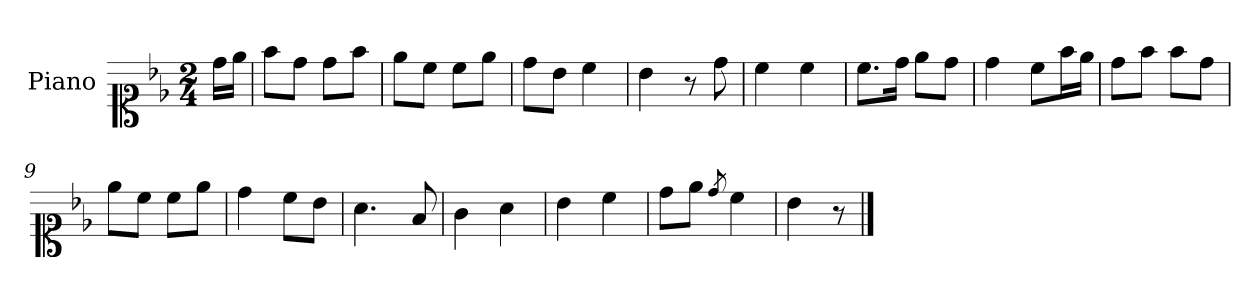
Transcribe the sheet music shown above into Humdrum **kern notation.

**kern
*part1
*staff1
*I"Piano
*I'Pno.
*clefC1
*k[b-e-]
*M2/4
=
16dd\LL
16ee-\JJ
=1
8ff\L
8dd\J
8dd\L
8ff\J
=2
8ee-\L
8cc\J
8cc\L
8ee-\J
=3
8dd\L
8b-\J
4cc\
=4
4b-\
8r
8dd\
=5
4cc\
4cc\
=6
8.cc\L
16dd\Jk
8ee-\L
8dd\J
=7
4dd\
8cc\L
16ff\L
16ee-\JJ
=8
8dd\L
8ff\J
8ff\L
8dd\J
!!LO:LB:g=z
=9
8ee-\L
8cc\J
8cc\L
8ee-\J
=10
4dd\
8cc\L
8b-\J
=11
4.a\
8f/
=12
4g\
4a\
=13
4b-\
4cc\
=14
8dd\L
8ee-\J
8qdd/
4cc\
=15
4b-\
8r
==
*-
